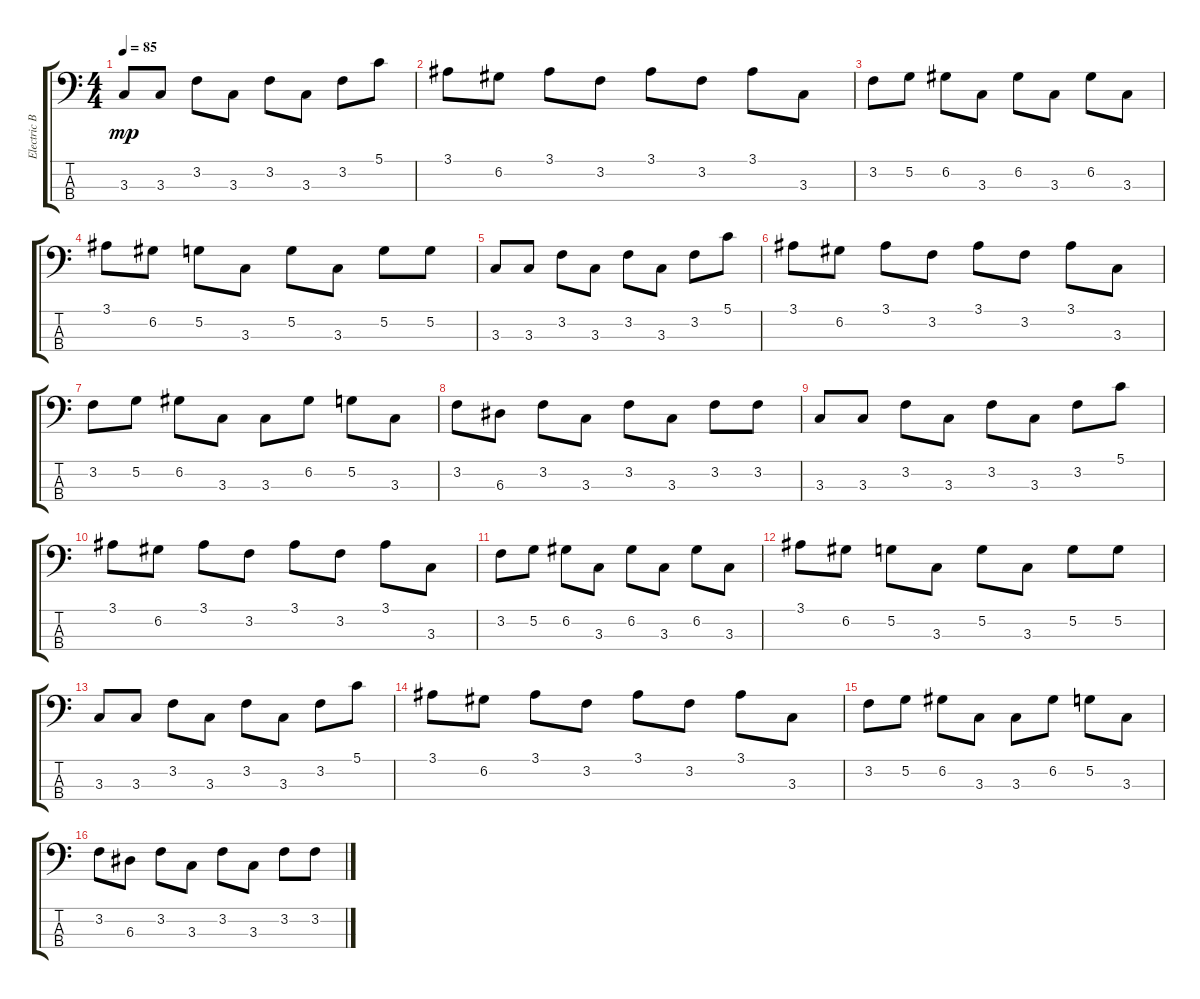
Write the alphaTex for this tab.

\track ("Electric Bass" "Electric B") {instrument electricbassfinger}
\staff {score tabs}
\tuning (G2 D2 A1 E1) {hide}
\ts (4 4)
\tempo 85
\clef f4
\ks c
3.3.8{dy mp} 3.3.8 3.2.8 3.3.8 3.2.8 3.3.8 3.2.8 5.1.8 |
3.1.8 6.2.8 3.1.8 3.2.8 3.1.8 3.2.8 3.1.8 3.3.8 |
3.2.8 5.2.8 6.2.8 3.3.8 6.2.8 3.3.8 6.2.8 3.3.8 |
3.1.8 6.2.8 5.2.8 3.3.8 5.2.8 3.3.8 5.2.8 5.2.8 |
3.3.8 3.3.8 3.2.8 3.3.8 3.2.8 3.3.8 3.2.8 5.1.8 |
3.1.8 6.2.8 3.1.8 3.2.8 3.1.8 3.2.8 3.1.8 3.3.8 |
3.2.8 5.2.8 6.2.8 3.3.8 3.3.8 6.2.8 5.2.8 3.3.8 |
3.2.8 6.3.8 3.2.8 3.3.8 3.2.8 3.3.8 3.2.8 3.2.8 |
3.3.8 3.3.8 3.2.8 3.3.8 3.2.8 3.3.8 3.2.8 5.1.8 |
3.1.8 6.2.8 3.1.8 3.2.8 3.1.8 3.2.8 3.1.8 3.3.8 |
3.2.8 5.2.8 6.2.8 3.3.8 6.2.8 3.3.8 6.2.8 3.3.8 |
3.1.8 6.2.8 5.2.8 3.3.8 5.2.8 3.3.8 5.2.8 5.2.8 |
3.3.8 3.3.8 3.2.8 3.3.8 3.2.8 3.3.8 3.2.8 5.1.8 |
3.1.8 6.2.8 3.1.8 3.2.8 3.1.8 3.2.8 3.1.8 3.3.8 |
3.2.8 5.2.8 6.2.8 3.3.8 3.3.8 6.2.8 5.2.8 3.3.8 |
3.2.8 6.3.8 3.2.8 3.3.8 3.2.8 3.3.8 3.2.8 3.2.8
